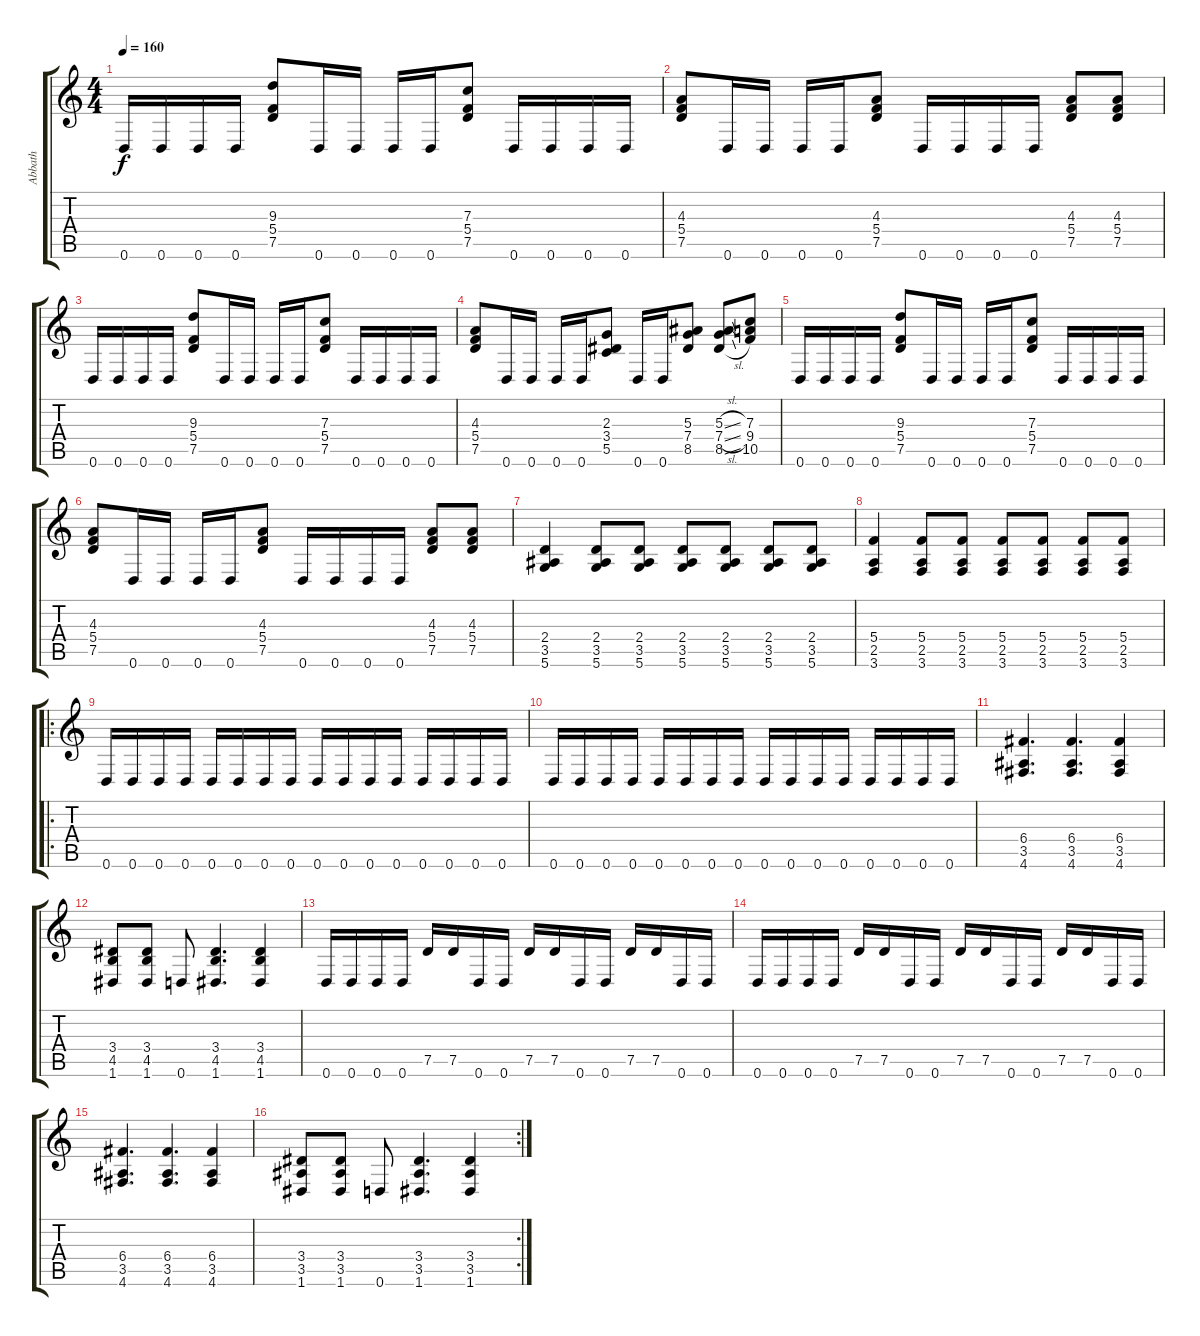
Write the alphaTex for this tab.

\track ("Abbath" "Abbath") {instrument distortionguitar}
\staff {score tabs}
\tuning (D4 A3 F3 C3 G2 D2) {hide}
\ts (4 4)
\tempo 160
\clef g2
\ks c
0.6.16{dy f} 0.6.16 0.6.16 0.6.16 (9.3 5.4 7.5).8 0.6.16 0.6.16 0.6.16 0.6.16 (7.3 5.4 7.5).8 0.6.16 0.6.16 0.6.16 0.6.16 |
(4.3 5.4 7.5).8 0.6.16 0.6.16 0.6.16 0.6.16 (4.3 5.4 7.5).8 0.6.16 0.6.16 0.6.16 0.6.16 (4.3 5.4 7.5).8 (4.3 5.4 7.5).8 |
0.6.16 0.6.16 0.6.16 0.6.16 (9.3 5.4 7.5).8 0.6.16 0.6.16 0.6.16 0.6.16 (7.3 5.4 7.5).8 0.6.16 0.6.16 0.6.16 0.6.16 |
(4.3 5.4 7.5).8 0.6.16 0.6.16 0.6.16 0.6.16 (2.3 3.4 5.5).8 0.6.16 0.6.16 (5.3 7.4 8.5).8 (5.3{sl} 7.4{sl} 8.5{sl}).8 (7.3 9.4 10.5).8 |
0.6.16 0.6.16 0.6.16 0.6.16 (9.3 5.4 7.5).8 0.6.16 0.6.16 0.6.16 0.6.16 (7.3 5.4 7.5).8 0.6.16 0.6.16 0.6.16 0.6.16 |
(4.3 5.4 7.5).8 0.6.16 0.6.16 0.6.16 0.6.16 (4.3 5.4 7.5).8 0.6.16 0.6.16 0.6.16 0.6.16 (4.3 5.4 7.5).8 (4.3 5.4 7.5).8 |
(2.4 3.5 5.6).4 (2.4 3.5 5.6).8 (2.4 3.5 5.6).8 (2.4 3.5 5.6).8 (2.4 3.5 5.6).8 (2.4 3.5 5.6).8 (2.4 3.5 5.6).8 |
(5.4 2.5 3.6).4 (5.4 2.5 3.6).8 (5.4 2.5 3.6).8 (5.4 2.5 3.6).8 (5.4 2.5 3.6).8 (5.4 2.5 3.6).8 (5.4 2.5 3.6).8 |
\ro
0.6.16 0.6.16 0.6.16 0.6.16 0.6.16 0.6.16 0.6.16 0.6.16 0.6.16 0.6.16 0.6.16 0.6.16 0.6.16 0.6.16 0.6.16 0.6.16 |
0.6.16 0.6.16 0.6.16 0.6.16 0.6.16 0.6.16 0.6.16 0.6.16 0.6.16 0.6.16 0.6.16 0.6.16 0.6.16 0.6.16 0.6.16 0.6.16 |
(6.4 3.5 4.6).4{d} (6.4 3.5 4.6).4{d} (6.4 3.5 4.6).4 |
(3.4 4.5 1.6).8 (3.4 4.5 1.6).8 0.6.8 (3.4 4.5 1.6).4{d} (3.4 4.5 1.6).4 |
0.6.16 0.6.16 0.6.16 0.6.16 7.5.16 7.5.16 0.6.16 0.6.16 7.5.16 7.5.16 0.6.16 0.6.16 7.5.16 7.5.16 0.6.16 0.6.16 |
0.6.16 0.6.16 0.6.16 0.6.16 7.5.16 7.5.16 0.6.16 0.6.16 7.5.16 7.5.16 0.6.16 0.6.16 7.5.16 7.5.16 0.6.16 0.6.16 |
(6.4 3.5 4.6).4{d} (6.4 3.5 4.6).4{d} (6.4 3.5 4.6).4 |
\rc 2
(3.4 3.5 1.6).8 (3.4 3.5 1.6).8 0.6.8 (3.4 3.5 1.6).4{d} (3.4 3.5 1.6).4
